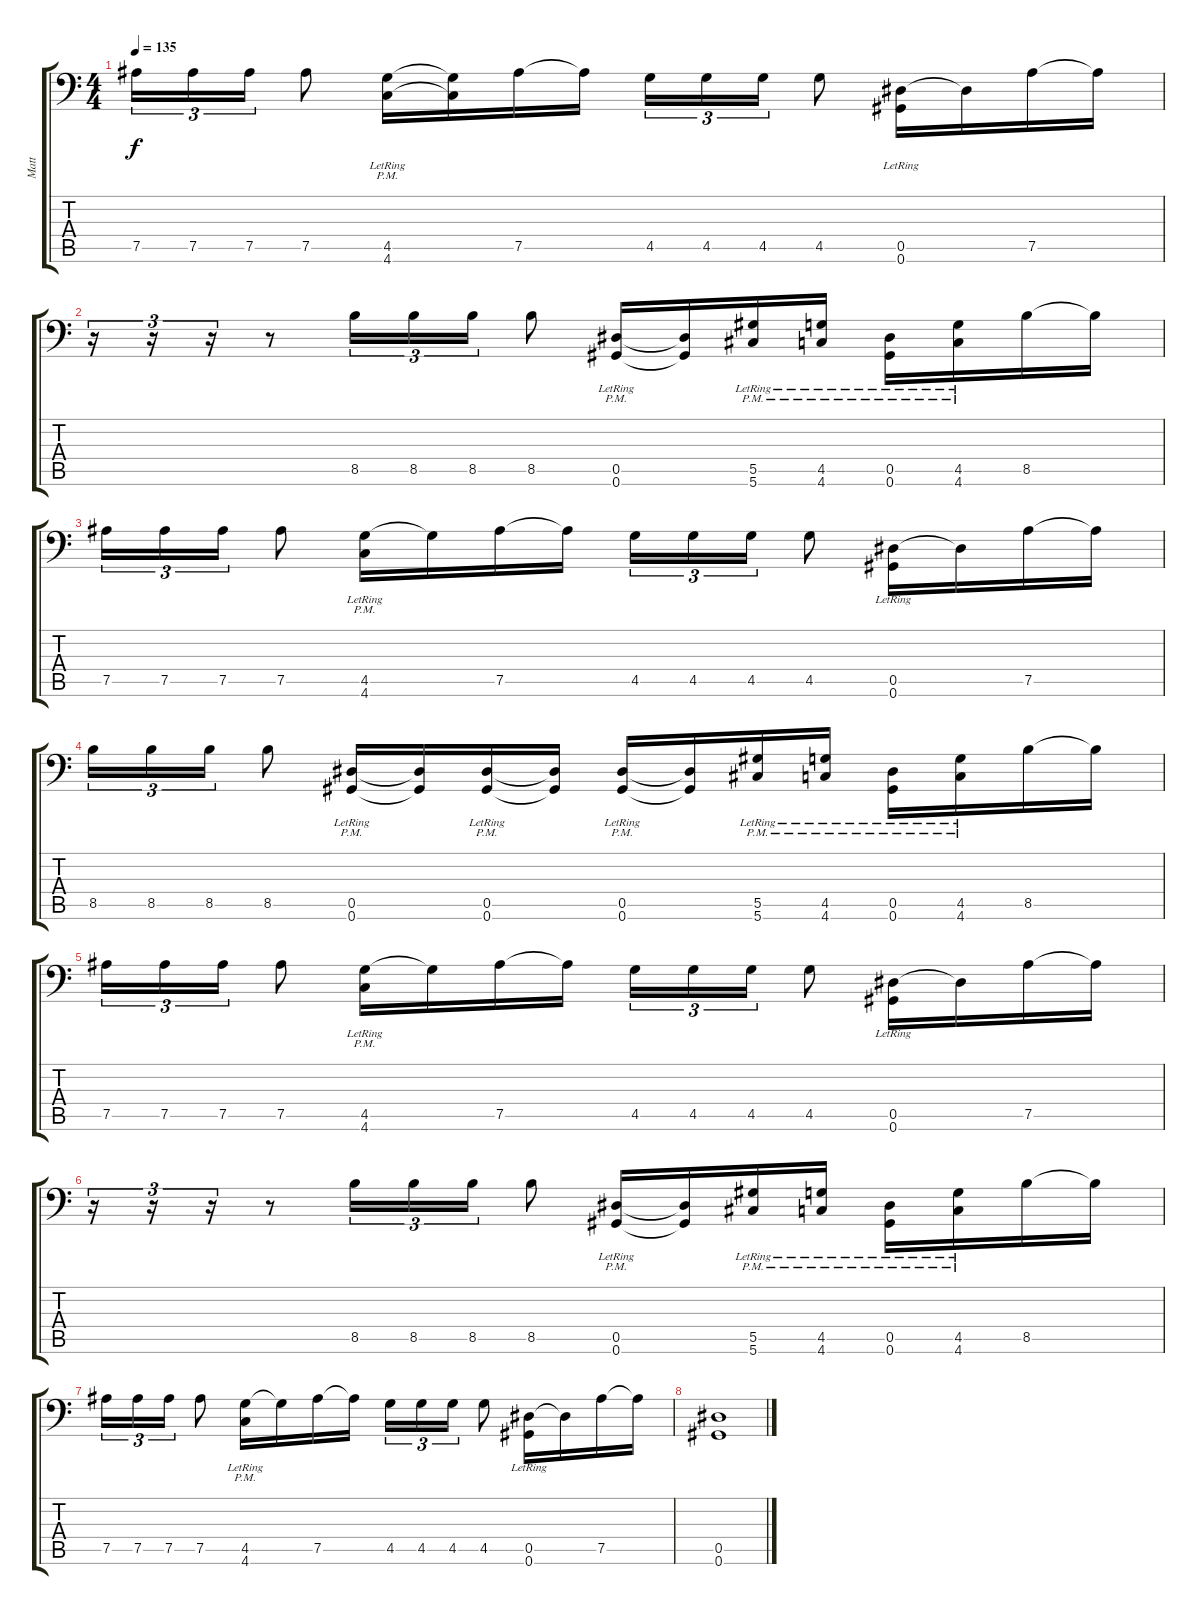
\track ("Matt" "Matt") {instrument overdrivenguitar}
\staff {score tabs}
\tuning (Bb3 F3 Db3 Ab2 Eb2 Ab1) {hide}
\ts (4 4)
\tempo 135
\clef f4
\ks c
7.5.16{tu (3 2) dy f} 7.5.16{tu (3 2)} 7.5.16{tu (3 2)} 7.5.8 (4.5{pm lr} 4.6{pm}).16 (4.5{t} 4.6{t}).16 7.5.16 7.5{t}.16 4.5.16{tu (3 2)} 4.5.16{tu (3 2)} 4.5.16{tu (3 2)} 4.5.8 (0.5{lr} 0.6).16 0.5{t}.16 7.5.16 7.5{t}.16 |
r.16{tu (3 2)} r.16{tu (3 2)} r.16{tu (3 2)} r.8 8.5.16{tu (3 2)} 8.5.16{tu (3 2)} 8.5.16{tu (3 2)} 8.5.8 (0.5{pm lr} 0.6{pm lr}).16 (0.5{t} 0.6{t}).16 (5.5{pm lr} 5.6{pm lr}).16 (4.5{pm lr} 4.6{pm lr}).16 (0.5{pm lr} 0.6{pm lr}).16 (4.5{pm lr} 4.6{pm}).16 8.5.16 8.5{t}.16 |
7.5.16{tu (3 2)} 7.5.16{tu (3 2)} 7.5.16{tu (3 2)} 7.5.8 (4.5{pm lr} 4.6{pm}).16 4.5{t}.16 7.5.16 7.5{t}.16 4.5.16{tu (3 2)} 4.5.16{tu (3 2)} 4.5.16{tu (3 2)} 4.5.8 (0.5{lr} 0.6).16 0.5{t}.16 7.5.16 7.5{t}.16 |
8.5.16{tu (3 2)} 8.5.16{tu (3 2)} 8.5.16{tu (3 2)} 8.5.8 (0.5{pm lr} 0.6{pm lr}).16 (0.5{t} 0.6{t}).16 (0.5{pm lr} 0.6{pm lr}).16 (0.5{t} 0.6{t}).16 (0.5{pm lr} 0.6{pm lr}).16 (0.5{t} 0.6{t}).16 (5.5{pm lr} 5.6{pm lr}).16 (4.5{pm lr} 4.6{pm lr}).16 (0.5{pm lr} 0.6{pm lr}).16 (4.5{pm lr} 4.6{pm}).16 8.5.16 8.5{t}.16 |
7.5.16{tu (3 2)} 7.5.16{tu (3 2)} 7.5.16{tu (3 2)} 7.5.8 (4.5{pm lr} 4.6{pm}).16 4.5{t}.16 7.5.16 7.5{t}.16 4.5.16{tu (3 2)} 4.5.16{tu (3 2)} 4.5.16{tu (3 2)} 4.5.8 (0.5{lr} 0.6).16 0.5{t}.16 7.5.16 7.5{t}.16 |
r.16{tu (3 2)} r.16{tu (3 2)} r.16{tu (3 2)} r.8 8.5.16{tu (3 2)} 8.5.16{tu (3 2)} 8.5.16{tu (3 2)} 8.5.8 (0.5{pm lr} 0.6{pm lr}).16 (0.5{t} 0.6{t}).16 (5.5{pm lr} 5.6{pm lr}).16 (4.5{pm lr} 4.6{pm lr}).16 (0.5{pm lr} 0.6{pm lr}).16 (4.5{pm lr} 4.6{pm}).16 8.5.16 8.5{t}.16 |
7.5.16{tu (3 2)} 7.5.16{tu (3 2)} 7.5.16{tu (3 2)} 7.5.8 (4.5{pm lr} 4.6{pm}).16 4.5{t}.16 7.5.16 7.5{t}.16 4.5.16{tu (3 2)} 4.5.16{tu (3 2)} 4.5.16{tu (3 2)} 4.5.8 (0.5{lr} 0.6).16 0.5{t}.16 7.5.16 7.5{t}.16 |
(0.5 0.6).1
